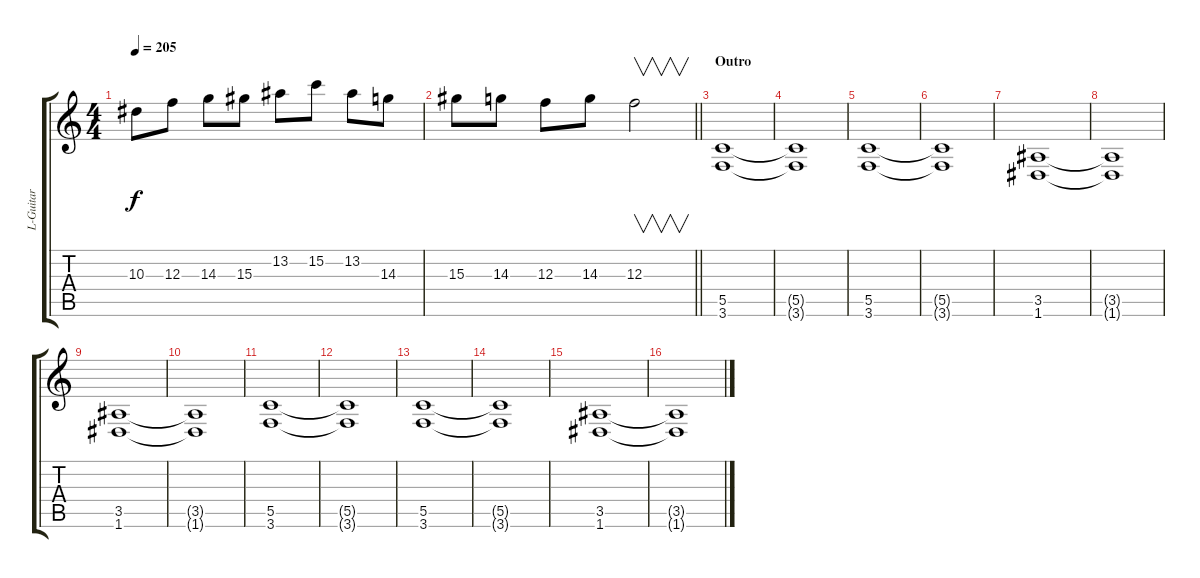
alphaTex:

\track ("L-Guitar" "L-Guitar") {instrument distortionguitar}
\staff {score tabs}
\tuning (D4 A3 F3 C3 G2 D2) {hide}
\ts (4 4)
\tempo 205
\clef g2
\ks c
10.3.8{dy f} 12.3.8 14.3.8 15.3.8 13.2.8 15.2.8 13.2.8 14.3.8 |
\barLineRight lightlight
15.3.8 14.3.8 12.3.8 14.3.8 12.3.2{v} |
\section ("" "Outro")
(5.5 3.6).1 |
(5.5{t} 3.6{t}).1 |
(5.5 3.6).1 |
(5.5{t} 3.6{t}).1 |
(3.5 1.6).1 |
(3.5{t} 1.6{t}).1 |
(3.5 1.6).1 |
(3.5{t} 1.6{t}).1 |
(5.5 3.6).1 |
(5.5{t} 3.6{t}).1 |
(5.5 3.6).1 |
(5.5{t} 3.6{t}).1 |
(3.5 1.6).1 |
(3.5{t} 1.6{t}).1
